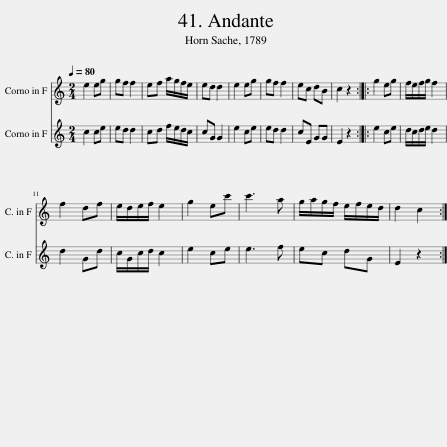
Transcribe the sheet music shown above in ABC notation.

X:1
%%score 1 2
L:1/8
Q:1/4=80
M:2/4
I:linebreak $
K:none
V:1 treble transpose=-7
V:2 treble transpose=-7
V:1
[K:C] e2 eg | gf f2 | ef a/g/f/e/ | ed d2 | e2 eg | %5
 gf f2 | ec dB | c2 z2 :: g2 eg | f/e/f/g/ f2 |$ %10
 f2 df | e/d/e/f/ e2 | g2 ec' | c'3 a | g/a/g/f/ e/f/e/d/ | %15
 d2 c2 :| %16
V:2
[K:C] c2 ce | ed d2 | cd f/e/d/c/ | cG G2 | e2 ce | %5
 ed d2 | cE GG | E2 z2 :: e2 ce | d/c/d/e/ d2 |$ %10
 d2 Gd | c/G/c/d/ c2 | e2 ce | e3 f | ec dG | %15
 E2 z2 :| %16
